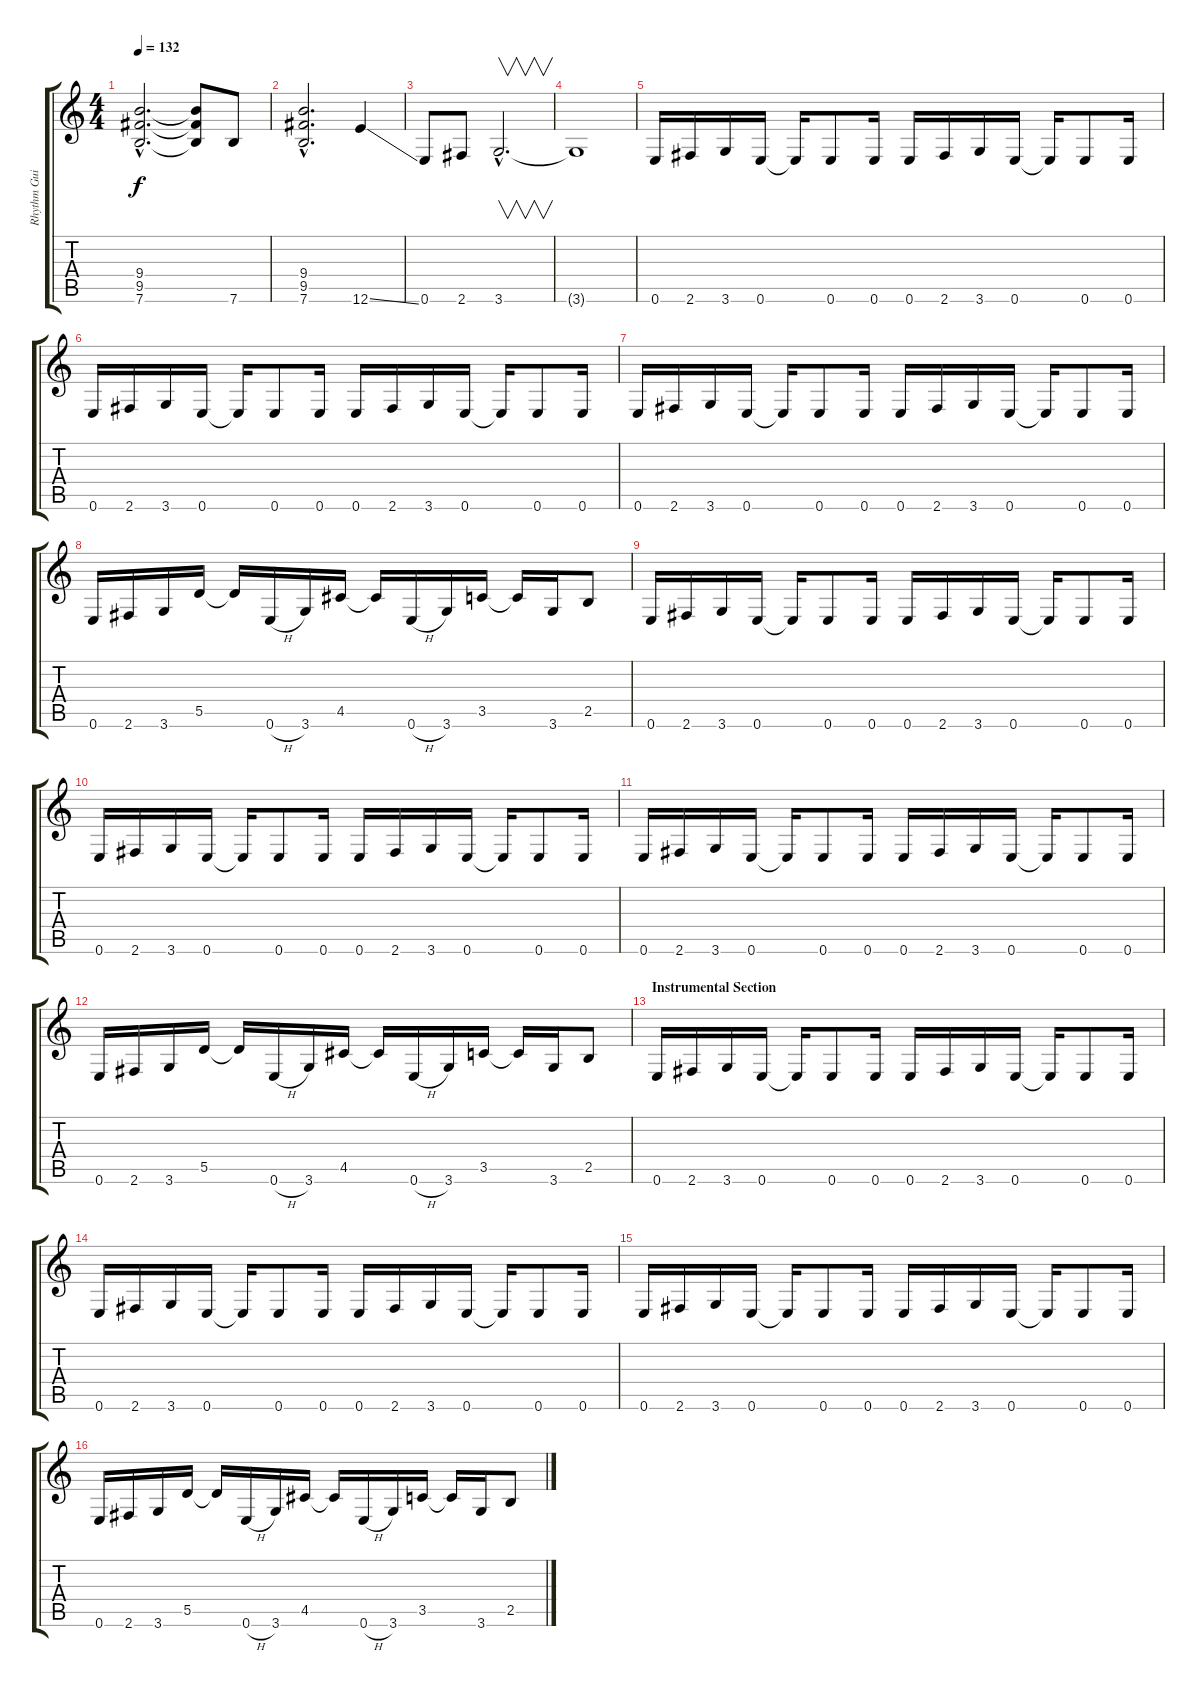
\track ("Rhythm Guitar" "Rhythm Gui") {instrument distortionguitar}
\staff {score tabs}
\tuning (E4 B3 G3 D3 A2 E2) {hide}
\ts (4 4)
\tempo 132
\clef g2
\ks c
(9.4{hac} 9.5{hac} 7.6{hac}).2{d dy f} (9.4{t} 9.5{t} 7.6{t}).8 7.6.8 |
(9.4{hac} 9.5{hac} 7.6{hac}).2{d} 12.6{ss}.4 |
0.6.8 2.6.8 3.6{hac}.2{v d} |
3.6{t}.1 |
0.6.16 2.6.16 3.6.16 0.6.16 0.6{t}.16 0.6.8 0.6.16 0.6.16 2.6.16 3.6.16 0.6.16 0.6{t}.16 0.6.8 0.6.16 |
0.6.16 2.6.16 3.6.16 0.6.16 0.6{t}.16 0.6.8 0.6.16 0.6.16 2.6.16 3.6.16 0.6.16 0.6{t}.16 0.6.8 0.6.16 |
0.6.16 2.6.16 3.6.16 0.6.16 0.6{t}.16 0.6.8 0.6.16 0.6.16 2.6.16 3.6.16 0.6.16 0.6{t}.16 0.6.8 0.6.16 |
0.6.16 2.6.16 3.6.16 5.5.16 5.5{t}.16 0.6{h}.16 3.6.16 4.5.16 4.5{t}.16 0.6{h}.16 3.6.16 3.5.16 3.5{t}.16 3.6.16 2.5.8 |
0.6.16 2.6.16 3.6.16 0.6.16 0.6{t}.16 0.6.8 0.6.16 0.6.16 2.6.16 3.6.16 0.6.16 0.6{t}.16 0.6.8 0.6.16 |
0.6.16 2.6.16 3.6.16 0.6.16 0.6{t}.16 0.6.8 0.6.16 0.6.16 2.6.16 3.6.16 0.6.16 0.6{t}.16 0.6.8 0.6.16 |
0.6.16 2.6.16 3.6.16 0.6.16 0.6{t}.16 0.6.8 0.6.16 0.6.16 2.6.16 3.6.16 0.6.16 0.6{t}.16 0.6.8 0.6.16 |
0.6.16 2.6.16 3.6.16 5.5.16 5.5{t}.16 0.6{h}.16 3.6.16 4.5.16 4.5{t}.16 0.6{h}.16 3.6.16 3.5.16 3.5{t}.16 3.6.16 2.5.8 |
\section ("" "Instrumental Section")
0.6.16 2.6.16 3.6.16 0.6.16 0.6{t}.16 0.6.8 0.6.16 0.6.16 2.6.16 3.6.16 0.6.16 0.6{t}.16 0.6.8 0.6.16 |
0.6.16 2.6.16 3.6.16 0.6.16 0.6{t}.16 0.6.8 0.6.16 0.6.16 2.6.16 3.6.16 0.6.16 0.6{t}.16 0.6.8 0.6.16 |
0.6.16 2.6.16 3.6.16 0.6.16 0.6{t}.16 0.6.8 0.6.16 0.6.16 2.6.16 3.6.16 0.6.16 0.6{t}.16 0.6.8 0.6.16 |
0.6.16 2.6.16 3.6.16 5.5.16 5.5{t}.16 0.6{h}.16 3.6.16 4.5.16 4.5{t}.16 0.6{h}.16 3.6.16 3.5.16 3.5{t}.16 3.6.16 2.5.8
